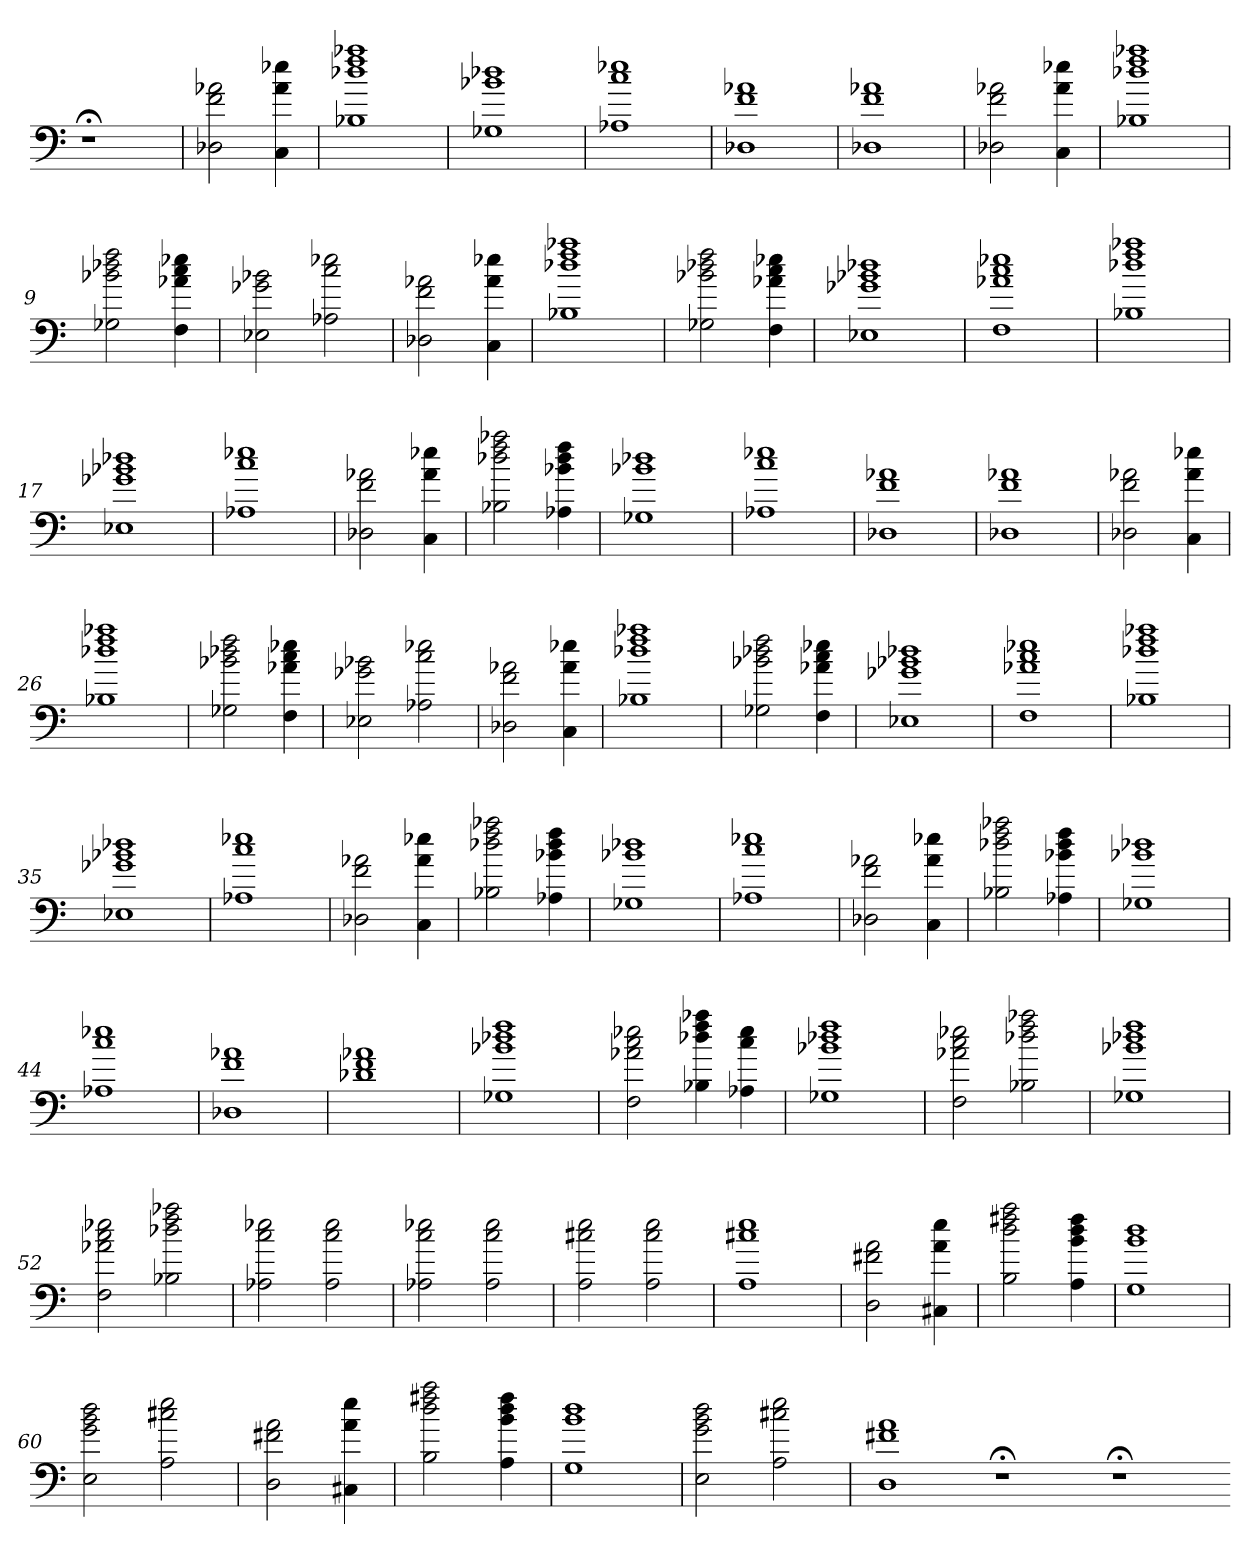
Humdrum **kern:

**kern
*part1
*staff1
=
1r;<
=1
2D-X 2f 2a-X
4C 4a- 4ee-X
=2
1B-X 1dd-X 1ff 1aa-X
=3
1G-X 1b-X 1dd-X
=4
1A-X 1cc 1ee-X
=5
1D-X 1f 1a-X
=6
1D-X 1f 1a-X
=7
2D-X 2f 2a-X
4C 4a- 4ee-X
=8
1B-X 1dd-X 1ff 1aa-X
=9
2G-X 2b-X 2dd-X 2ff
4F 4a-X 4cc 4ee-X
=10
2E-X 2g-X 2b-X
2A-X 2cc 2ee-X
=11
2D-X 2f 2a-X
4C 4a- 4ee-X
=12
1B-X 1dd-X 1ff 1aa-X
=13
2G-X 2b-X 2dd-X 2ff
4F 4a-X 4cc 4ee-X
=14
1E-X 1g-X 1b-X 1dd-X
=15
1F 1a-X 1cc 1ee-X
=16
1B-X 1dd-X 1ff 1aa-X
=17
1E-X 1g-X 1b-X 1dd-X
=18
1A-X 1cc 1ee-X
=19
2D-X 2f 2a-X
4C 4a- 4ee-X
=20
2B-X 2dd-X 2ff 2aa-X
4A-X 4b-X 4dd- 4ff
=21
1G-X 1b-X 1dd-X
=22
1A-X 1cc 1ee-X
=23
1D-X 1f 1a-X
=24
1D-X 1f 1a-X
=25
2D-X 2f 2a-X
4C 4a- 4ee-X
=26
1B-X 1dd-X 1ff 1aa-X
=27
2G-X 2b-X 2dd-X 2ff
4F 4a-X 4cc 4ee-X
=28
2E-X 2g-X 2b-X
2A-X 2cc 2ee-X
=29
2D-X 2f 2a-X
4C 4a- 4ee-X
=30
1B-X 1dd-X 1ff 1aa-X
=31
2G-X 2b-X 2dd-X 2ff
4F 4a-X 4cc 4ee-X
=32
1E-X 1g-X 1b-X 1dd-X
=33
1F 1a-X 1cc 1ee-X
=34
1B-X 1dd-X 1ff 1aa-X
=35
1E-X 1g-X 1b-X 1dd-X
=36
1A-X 1cc 1ee-X
=37
2D-X 2f 2a-X
4C 4a- 4ee-X
=38
2B-X 2dd-X 2ff 2aa-X
4A-X 4b-X 4dd- 4ff
=39
1G-X 1b-X 1dd-X
=40
1A-X 1cc 1ee-X
=41
2D-X 2f 2a-X
4C 4a- 4ee-X
=42
2B-X 2dd-X 2ff 2aa-X
4A-X 4b-X 4dd- 4ff
=43
1G-X 1b-X 1dd-X
=44
1A-X 1cc 1ee-X
=45
1D-X 1f 1a-X
=46
1d-X 1f 1a-X
=47
1G-X 1b-X 1dd-X 1ff
=48
2F 2a-X 2cc 2ee-X
4B-X 4dd-X 4ff 4aa-X
4A-X 4cc 4ee-
=49
1G-X 1b-X 1dd-X 1ff
=50
2F 2a-X 2cc 2ee-X
2B-X 2dd-X 2ff 2aa-X
=51
1G-X 1b-X 1dd-X 1ff
=52
2F 2a-X 2cc 2ee-X
2B-X 2dd-X 2ff 2aa-X
=53
2A-X 2cc 2ee-X
2A- 2cc 2ee-
=54
2A-X 2cc 2ee-X
2A- 2cc 2ee-
=55
2A 2cc#X 2ee
2A 2cc# 2ee
=56
1A 1cc#X 1ee
=57
2D 2f#X 2a
4C#X 4a 4ee
=58
2B 2dd 2ff#X 2aa
4A 4b 4dd 4ff#
=59
1G 1b 1dd
=60
2E 2g 2b 2dd
2A 2cc#X 2ee
=61
2D 2f#X 2a
4C#X 4a 4ee
=62
2B 2dd 2ff#X 2aa
4A 4b 4dd 4ff#
=63
1G 1b 1dd
=64
2E 2g 2b 2dd
2A 2cc#X 2ee
=65
1D 1f#X 1a
1r;<
1r;<
=-
*-
